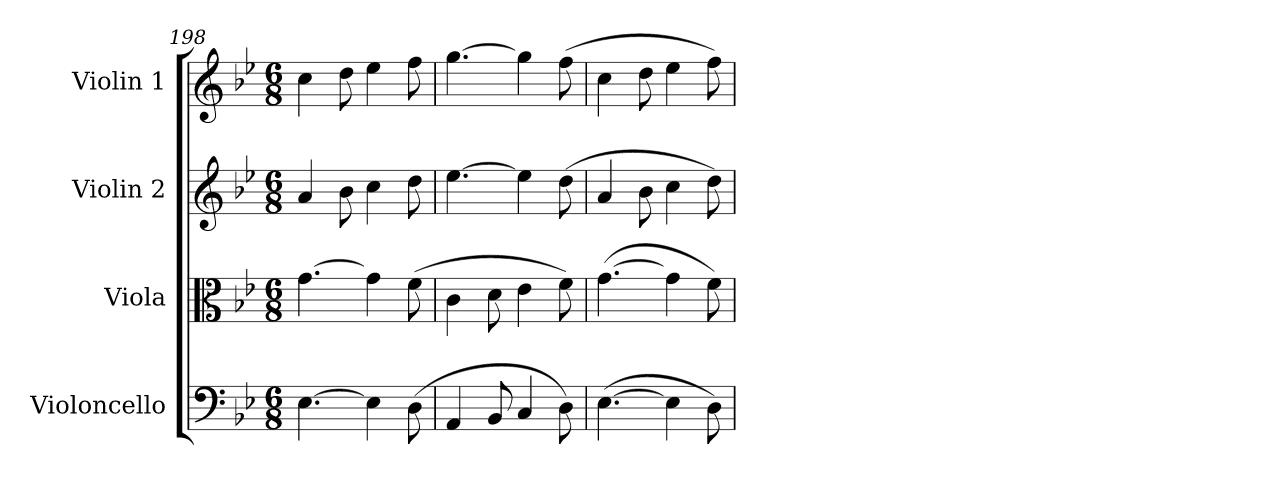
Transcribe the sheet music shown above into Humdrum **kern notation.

**kern	**kern	**kern	**kern
*part4	*part3	*part2	*part1
*staff4	*staff3	*staff2	*staff1
*I"Violoncello	*I"Viola	*I"Violin 2	*I"Violin 1
*I'Vc	*I'Vla	*I'Vln	*I'Vln
*clefF4	*clefC3	*clefG2	*clefG2
*k[b-e-]	*k[b-e-]	*k[b-e-]	*k[b-e-]
*M6/8	*M6/8	*M6/8	*M6/8
=198	=198	=198	=198
[4.E-\	[4.g\	4a/	4cc\
.	.	8b-\	8dd\
4E-\]	4g\]	4cc\	4ee-\
(8D\	(8f\	8dd\	8ff\
=199	=199	=199	=199
4AA/	4c\	[4.ee-\	[4.gg\
8BB-/	8d\	.	.
4C/	4e-\	4ee-\]	4gg\]
8D\)	8f\)	(8dd\	(8ff\
=200	=200	=200	=200
([4.E-\	([4.g\	4a/	4cc\
.	.	8b-\	8dd\
4E-\]	4g\]	4cc\	4ee-\
8D\)	8f\)	8dd\)	8ff\)
=	=	=	=
*-	*-	*-	*-
